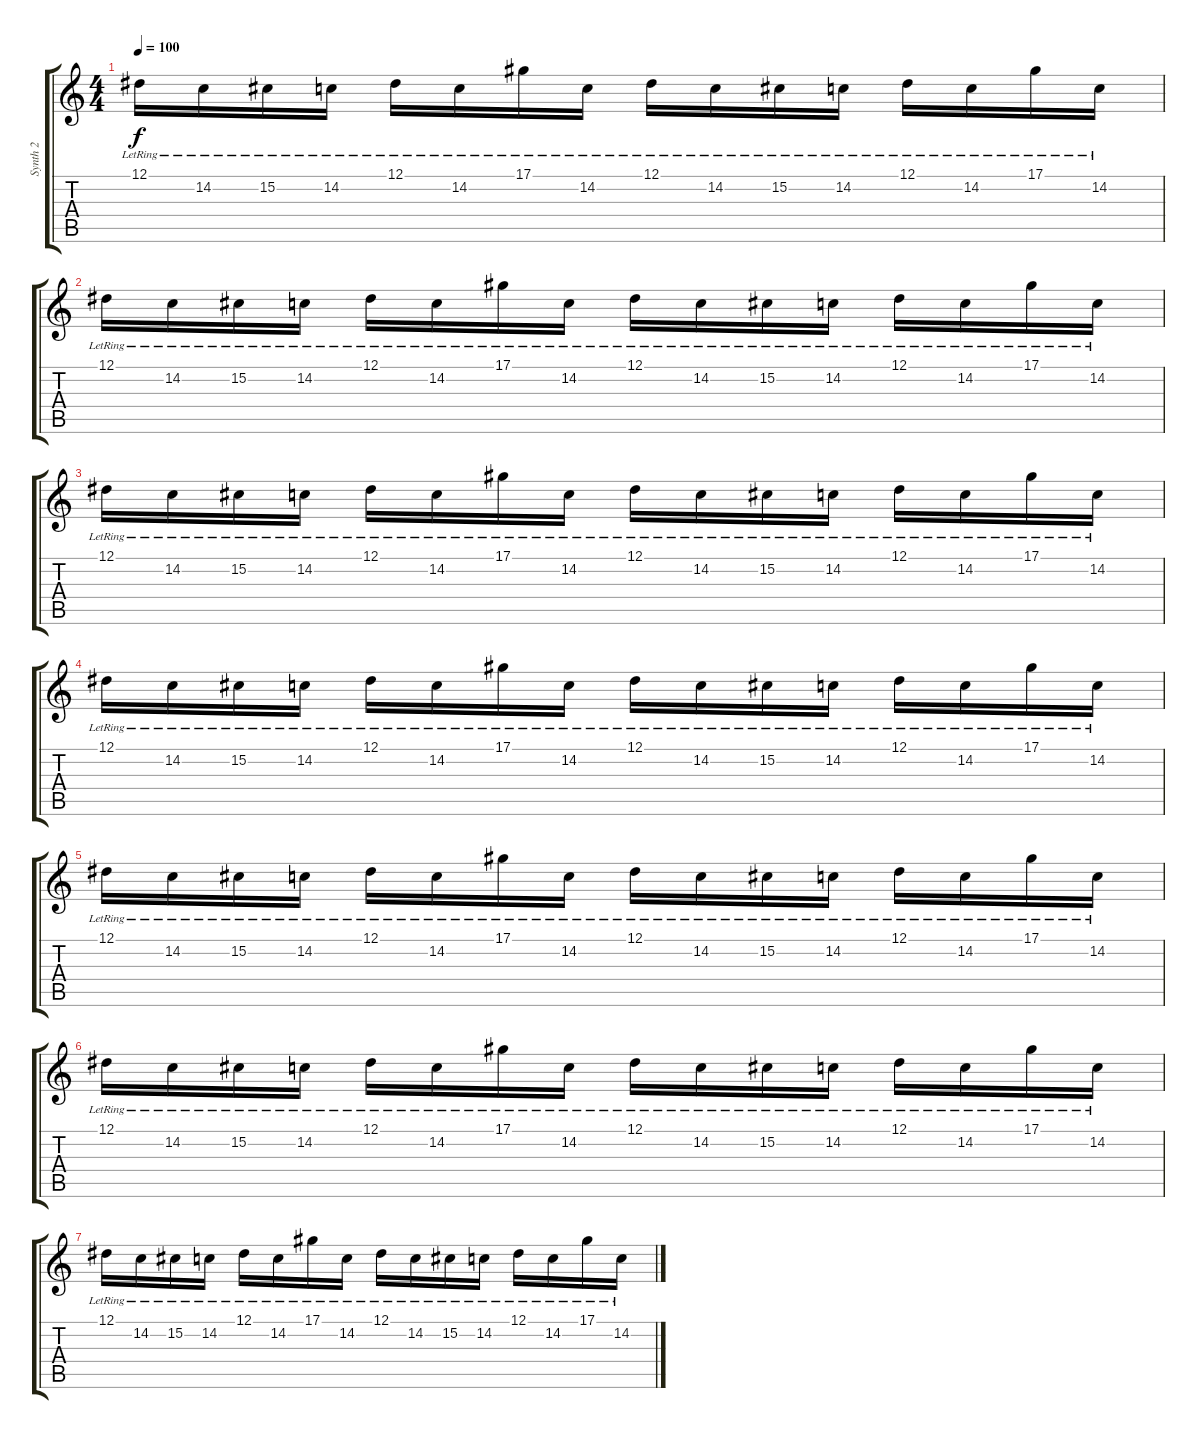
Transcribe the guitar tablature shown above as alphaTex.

\track ("Synth 2" "Synth 2") {instrument celesta}
\staff {score tabs}
\tuning (Eb4 Bb3 Gb3 Db3 Ab2 Eb2) {hide}
\ts (4 4)
\tempo 100
\clef g2
\ks c
12.1{lr}.16{dy f} 14.2{lr}.16 15.2{lr}.16 14.2{lr}.16 12.1{lr}.16 14.2{lr}.16 17.1{lr}.16 14.2{lr}.16 12.1{lr}.16 14.2{lr}.16 15.2{lr}.16 14.2{lr}.16 12.1{lr}.16 14.2{lr}.16 17.1{lr}.16 14.2{lr}.16 |
12.1{lr}.16 14.2{lr}.16 15.2{lr}.16 14.2{lr}.16 12.1{lr}.16 14.2{lr}.16 17.1{lr}.16 14.2{lr}.16 12.1{lr}.16 14.2{lr}.16 15.2{lr}.16 14.2{lr}.16 12.1{lr}.16 14.2{lr}.16 17.1{lr}.16 14.2{lr}.16 |
12.1{lr}.16 14.2{lr}.16 15.2{lr}.16 14.2{lr}.16 12.1{lr}.16 14.2{lr}.16 17.1{lr}.16 14.2{lr}.16 12.1{lr}.16 14.2{lr}.16 15.2{lr}.16 14.2{lr}.16 12.1{lr}.16 14.2{lr}.16 17.1{lr}.16 14.2{lr}.16 |
12.1{lr}.16 14.2{lr}.16 15.2{lr}.16 14.2{lr}.16 12.1{lr}.16 14.2{lr}.16 17.1{lr}.16 14.2{lr}.16 12.1{lr}.16 14.2{lr}.16 15.2{lr}.16 14.2{lr}.16 12.1{lr}.16 14.2{lr}.16 17.1{lr}.16 14.2{lr}.16 |
12.1{lr}.16 14.2{lr}.16 15.2{lr}.16 14.2{lr}.16 12.1{lr}.16 14.2{lr}.16 17.1{lr}.16 14.2{lr}.16 12.1{lr}.16 14.2{lr}.16 15.2{lr}.16 14.2{lr}.16 12.1{lr}.16 14.2{lr}.16 17.1{lr}.16 14.2{lr}.16 |
12.1{lr}.16 14.2{lr}.16 15.2{lr}.16 14.2{lr}.16 12.1{lr}.16 14.2{lr}.16 17.1{lr}.16 14.2{lr}.16 12.1{lr}.16 14.2{lr}.16 15.2{lr}.16 14.2{lr}.16 12.1{lr}.16 14.2{lr}.16 17.1{lr}.16 14.2{lr}.16 |
12.1{lr}.16 14.2{lr}.16 15.2{lr}.16 14.2{lr}.16 12.1{lr}.16 14.2{lr}.16 17.1{lr}.16 14.2{lr}.16 12.1{lr}.16 14.2{lr}.16 15.2{lr}.16 14.2{lr}.16 12.1{lr}.16 14.2{lr}.16 17.1{lr}.16 14.2{lr}.16
